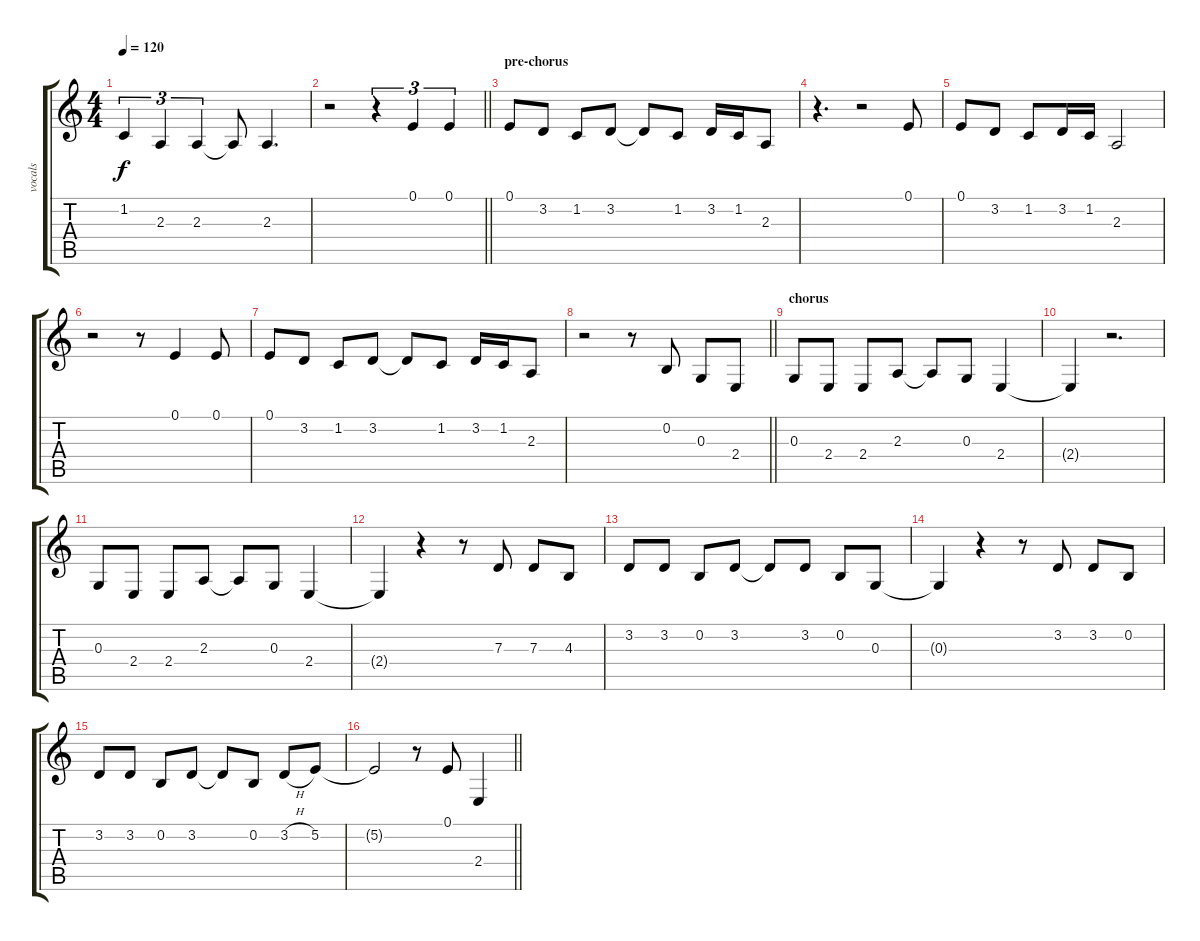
\track ("vocals" "vocals") {instrument lead2sawtooth}
\staff {score tabs}
\tuning (E4 B3 G3 D3 A2 E2) {hide}
\ts (4 4)
\tempo 120
\clef g2
\ks c
1.2.4{tu (3 2) dy f} 2.3.4{tu (3 2)} 2.3.4{tu (3 2)} 2.3{t}.8 2.3.4{d} |
\barLineRight lightlight
r.2 r.4{tu (3 2)} 0.1.4{tu (3 2)} 0.1.4{tu (3 2)} |
\section ("" "pre-chorus")
0.1.8 3.2.8 1.2.8 3.2.8 3.2{t}.8 1.2.8 3.2.16 1.2.16 2.3.8 |
r.4{d} r.2 0.1.8 |
0.1.8 3.2.8 1.2.8 3.2.16 1.2.16 2.3.2 |
r.2 r.8 0.1.4 0.1.8 |
0.1.8 3.2.8 1.2.8 3.2.8 3.2{t}.8 1.2.8 3.2.16 1.2.16 2.3.8 |
\barLineRight lightlight
r.2 r.8 0.2.8 0.3.8 2.4.8 |
\section ("" "chorus")
0.3.8 2.4.8 2.4.8 2.3.8 2.3{t}.8 0.3.8 2.4.4 |
2.4{t}.4 r.2{d} |
0.3.8 2.4.8 2.4.8 2.3.8 2.3{t}.8 0.3.8 2.4.4 |
2.4{t}.4 r.4 r.8 7.3.8 7.3.8 4.3.8 |
3.2.8 3.2.8 0.2.8 3.2.8 3.2{t}.8 3.2.8 0.2.8 0.3.8 |
0.3{t}.4 r.4 r.8 3.2.8 3.2.8 0.2.8 |
3.2.8 3.2.8 0.2.8 3.2.8 3.2{t}.8 0.2.8 3.2{h}.8 5.2.8 |
\barLineRight lightlight
5.2{t}.2 r.8 0.1.8 2.4.4
